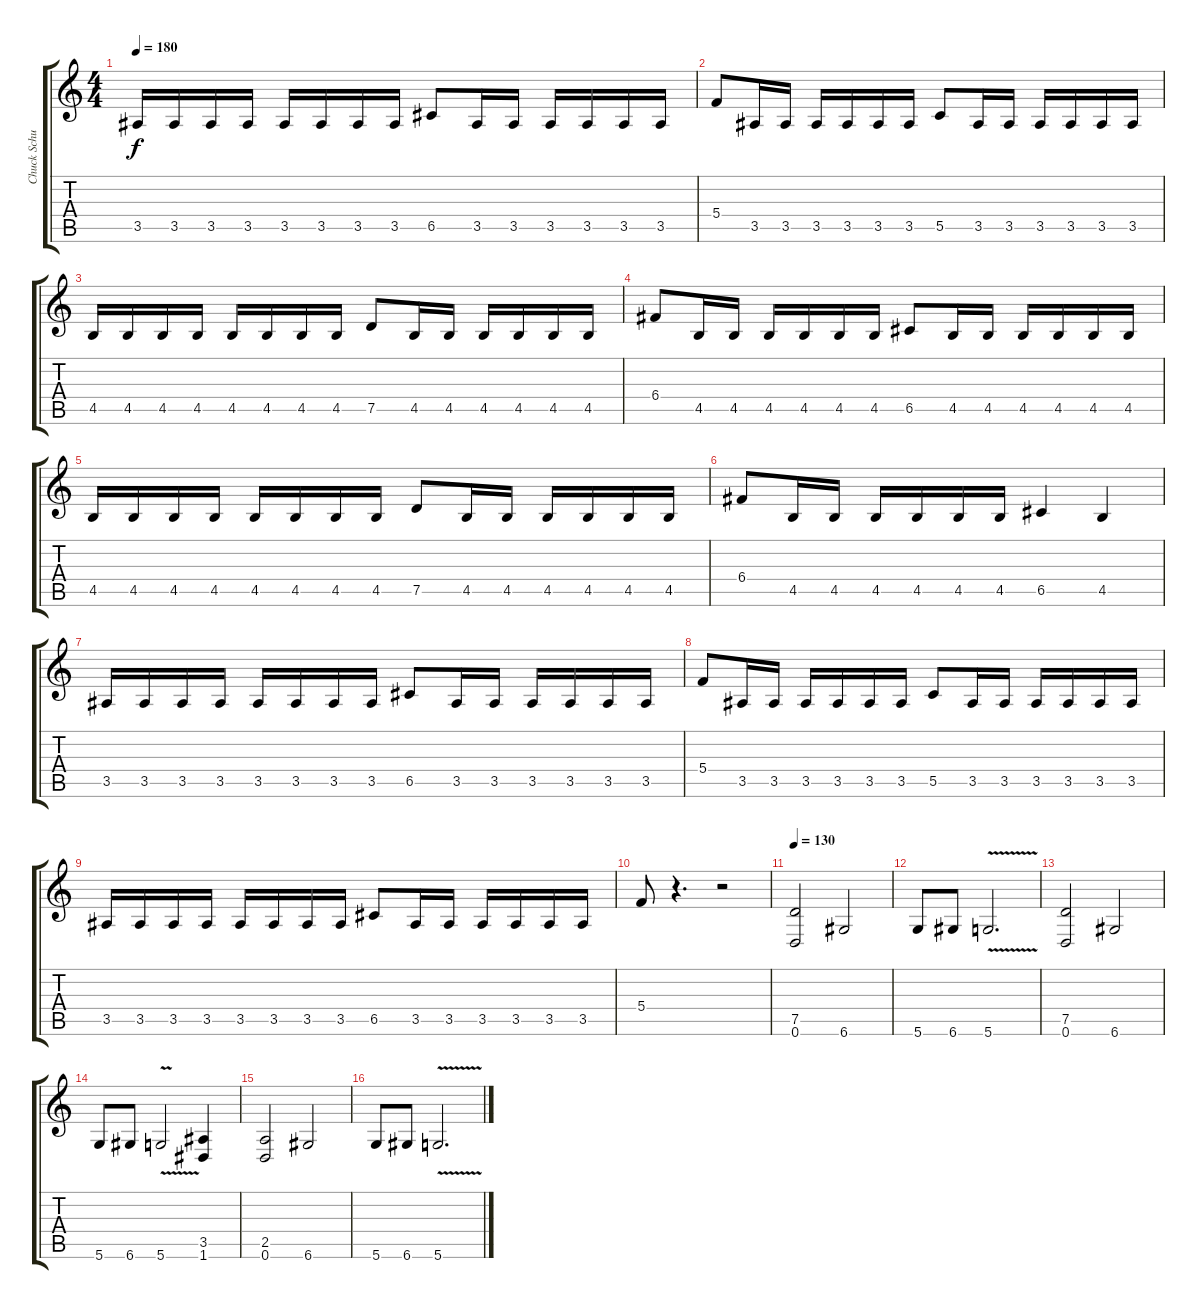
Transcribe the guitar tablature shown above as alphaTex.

\track ("Chuck Schuldiner" "Chuck Schu") {instrument distortionguitar}
\staff {score tabs}
\tuning (D4 A3 F3 C3 G2 D2) {hide}
\ts (4 4)
\tempo 180
\clef g2
\ks c
3.5.16{dy f} 3.5.16 3.5.16 3.5.16 3.5.16 3.5.16 3.5.16 3.5.16 6.5.8 3.5.16 3.5.16 3.5.16 3.5.16 3.5.16 3.5.16 |
5.4.8 3.5.16 3.5.16 3.5.16 3.5.16 3.5.16 3.5.16 5.5.8 3.5.16 3.5.16 3.5.16 3.5.16 3.5.16 3.5.16 |
4.5.16 4.5.16 4.5.16 4.5.16 4.5.16 4.5.16 4.5.16 4.5.16 7.5.8 4.5.16 4.5.16 4.5.16 4.5.16 4.5.16 4.5.16 |
6.4.8 4.5.16 4.5.16 4.5.16 4.5.16 4.5.16 4.5.16 6.5.8 4.5.16 4.5.16 4.5.16 4.5.16 4.5.16 4.5.16 |
4.5.16 4.5.16 4.5.16 4.5.16 4.5.16 4.5.16 4.5.16 4.5.16 7.5.8 4.5.16 4.5.16 4.5.16 4.5.16 4.5.16 4.5.16 |
6.4.8 4.5.16 4.5.16 4.5.16 4.5.16 4.5.16 4.5.16 6.5.4 4.5.4 |
3.5.16 3.5.16 3.5.16 3.5.16 3.5.16 3.5.16 3.5.16 3.5.16 6.5.8 3.5.16 3.5.16 3.5.16 3.5.16 3.5.16 3.5.16 |
5.4.8 3.5.16 3.5.16 3.5.16 3.5.16 3.5.16 3.5.16 5.5.8 3.5.16 3.5.16 3.5.16 3.5.16 3.5.16 3.5.16 |
3.5.16 3.5.16 3.5.16 3.5.16 3.5.16 3.5.16 3.5.16 3.5.16 6.5.8 3.5.16 3.5.16 3.5.16 3.5.16 3.5.16 3.5.16 |
5.4.8 r.4{d} r.2 |
\tempo 130
(7.5 0.6).2 6.6.2 |
5.6.8 6.6.8 5.6{v}.2{d} |
(7.5 0.6).2 6.6.2 |
5.6.8 6.6.8 5.6{v}.2 (3.5 1.6).4 |
(2.5 0.6).2 6.6.2 |
5.6.8 6.6.8 5.6{v}.2{d}
